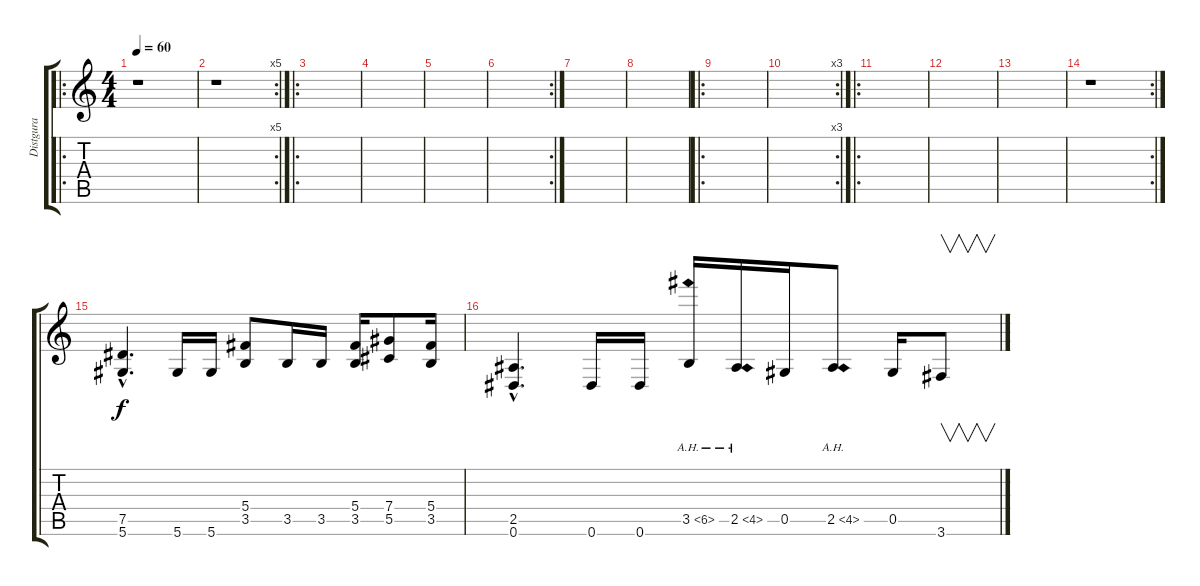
\track ("Distgura" "Distgura") {instrument distortionguitar}
\staff {score tabs}
\tuning (Eb4 Bb3 Gb3 Db3 Ab2 Eb2) {hide}
\ro
\ts (4 4)
\tempo 60
\clef g2
\ks c
r.1{dy f instrument distortionguitar} |
\rc 5
r.1 |
\ro
|
|
|
\rc 2
|
|
|
\ro
|
\rc 3
|
\ro
|
|
|
\rc 2
r.1 |
(7.5{hac} 5.6{hac}).4{d} 5.6.16 5.6.16 (5.4 3.5).8 3.5.16 3.5.16 (5.4 3.5).16 (7.4 5.5).8 (5.4 3.5).16 |
(2.5{hac} 0.6{hac}).4{d} 0.6.16 0.6.16 3.5{ah 3}.16 2.5{ah 2}.16 0.5.16 2.5{ah 2}.8 0.5.16 3.6.8{v}
